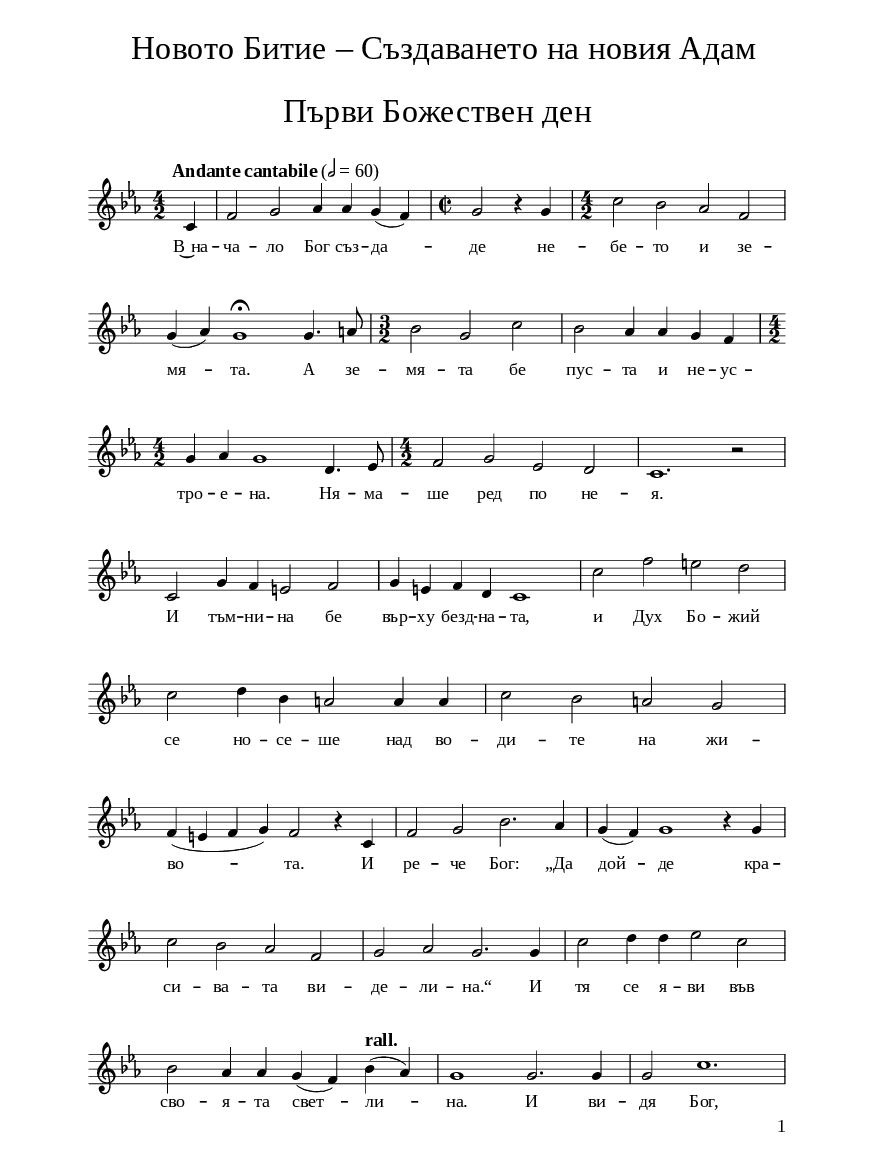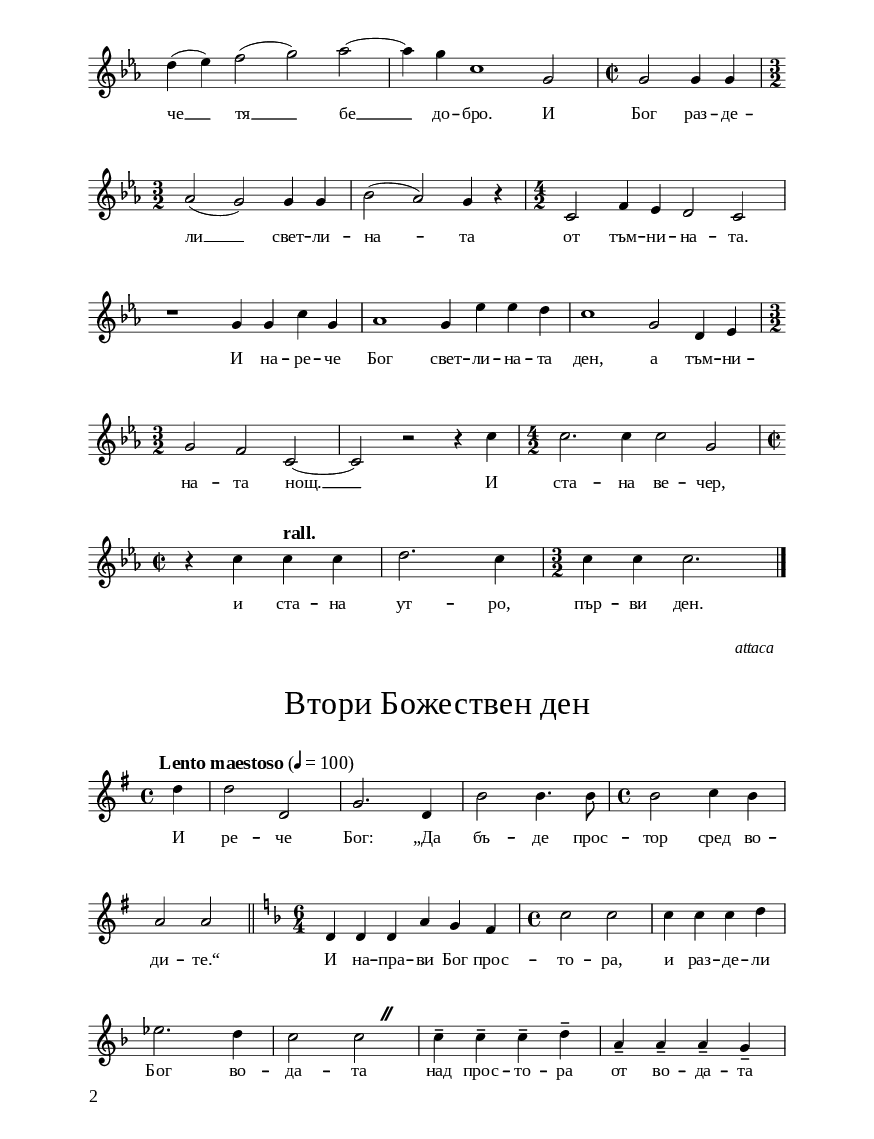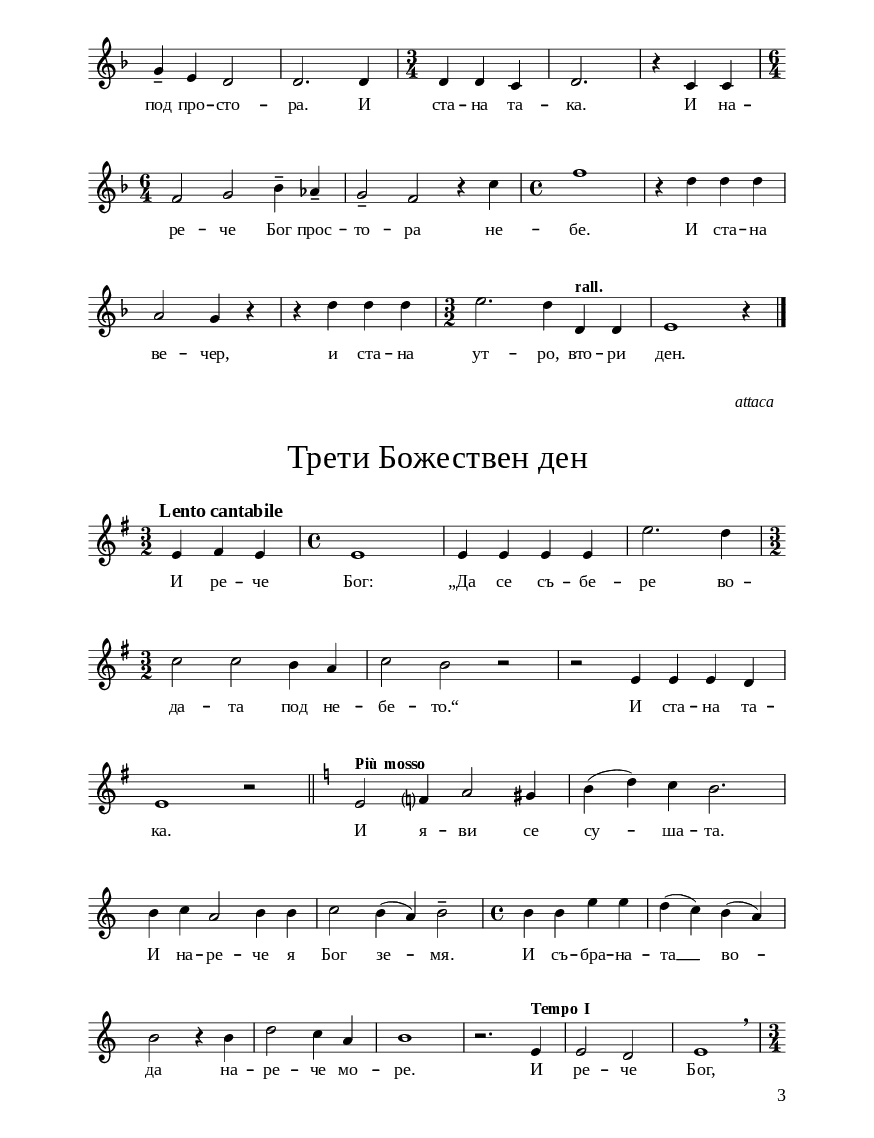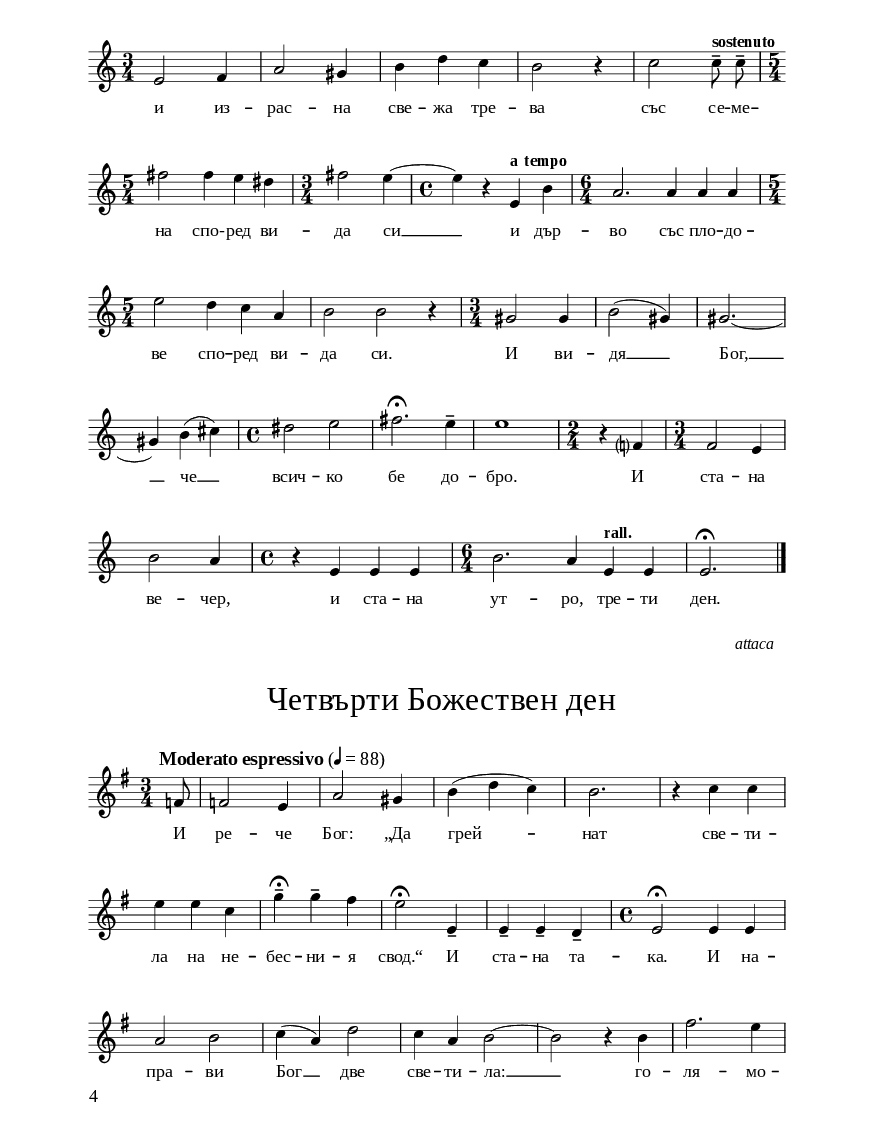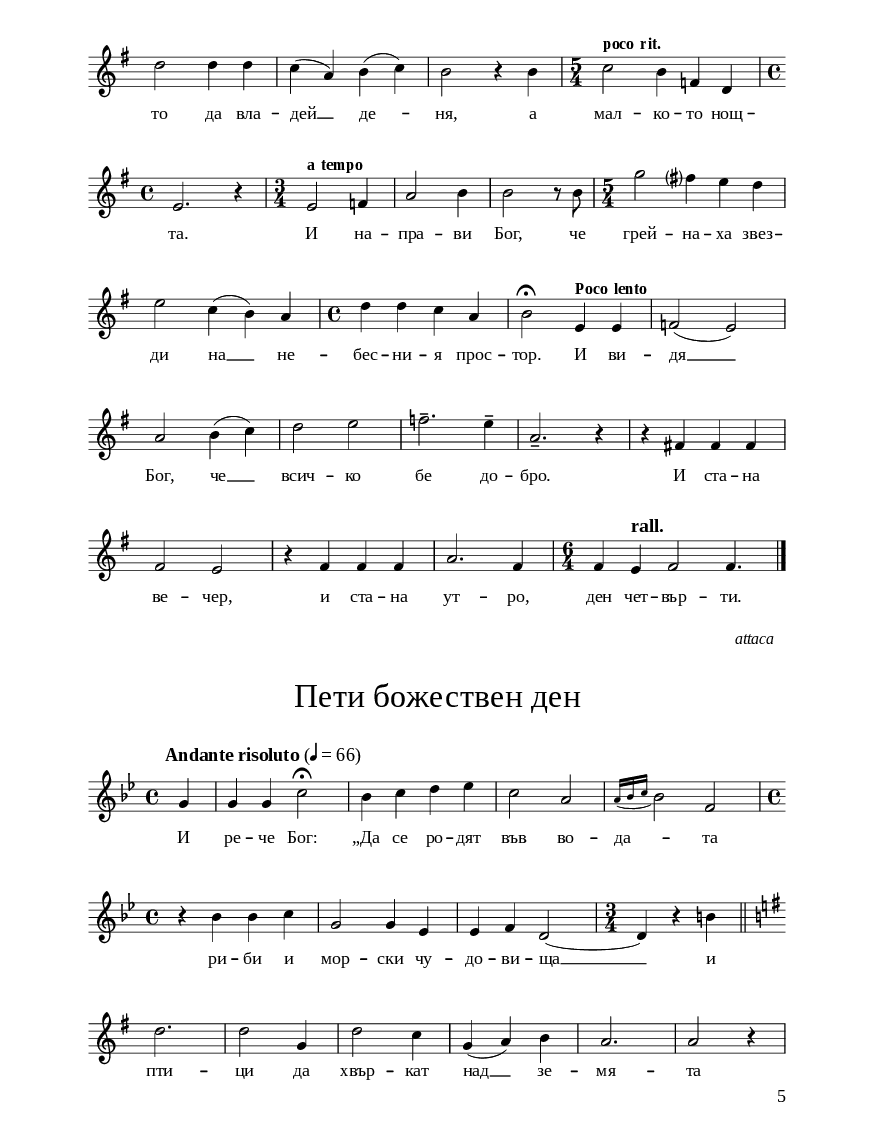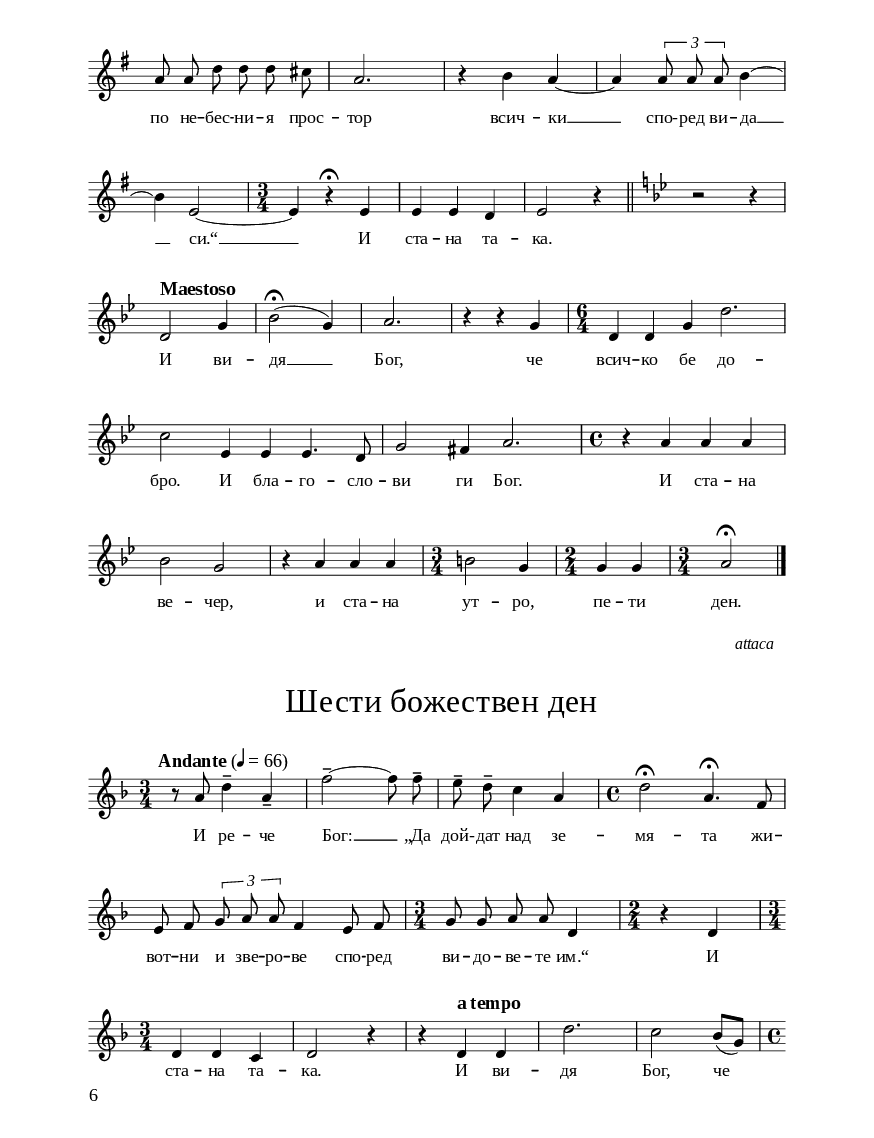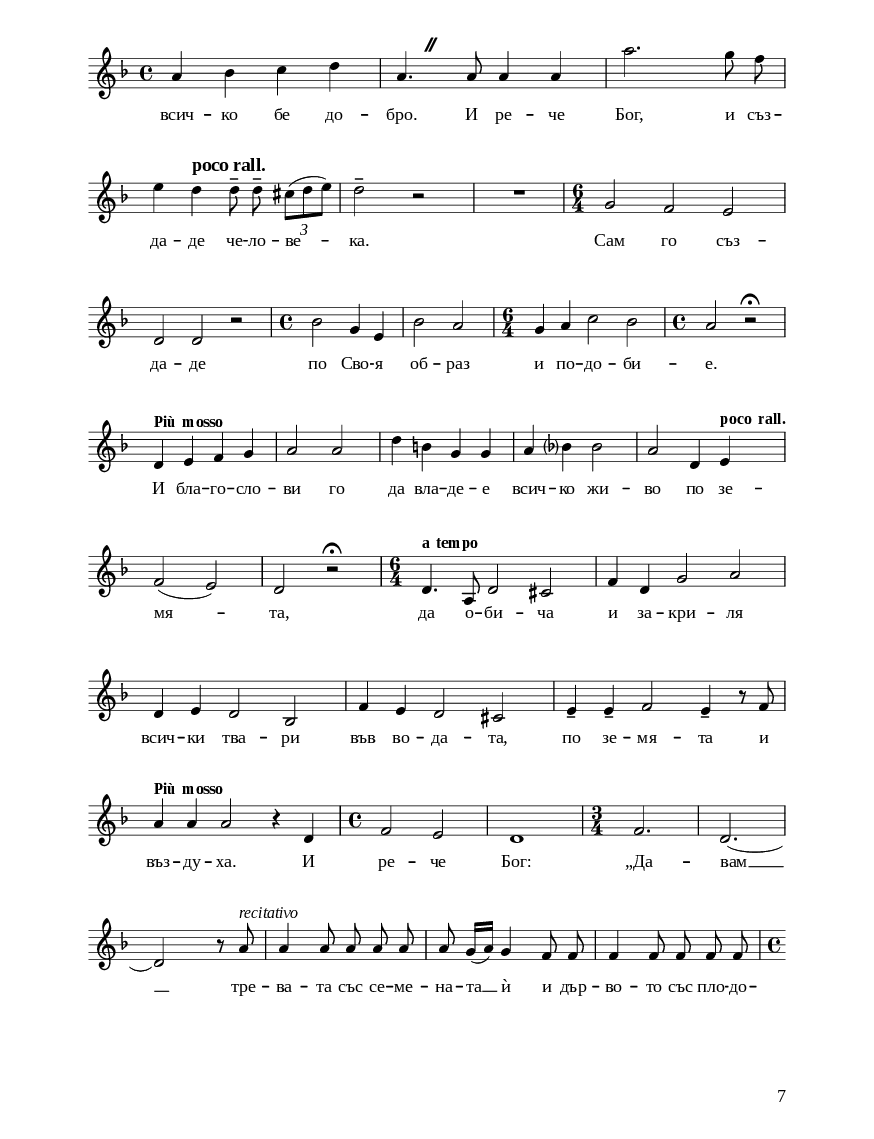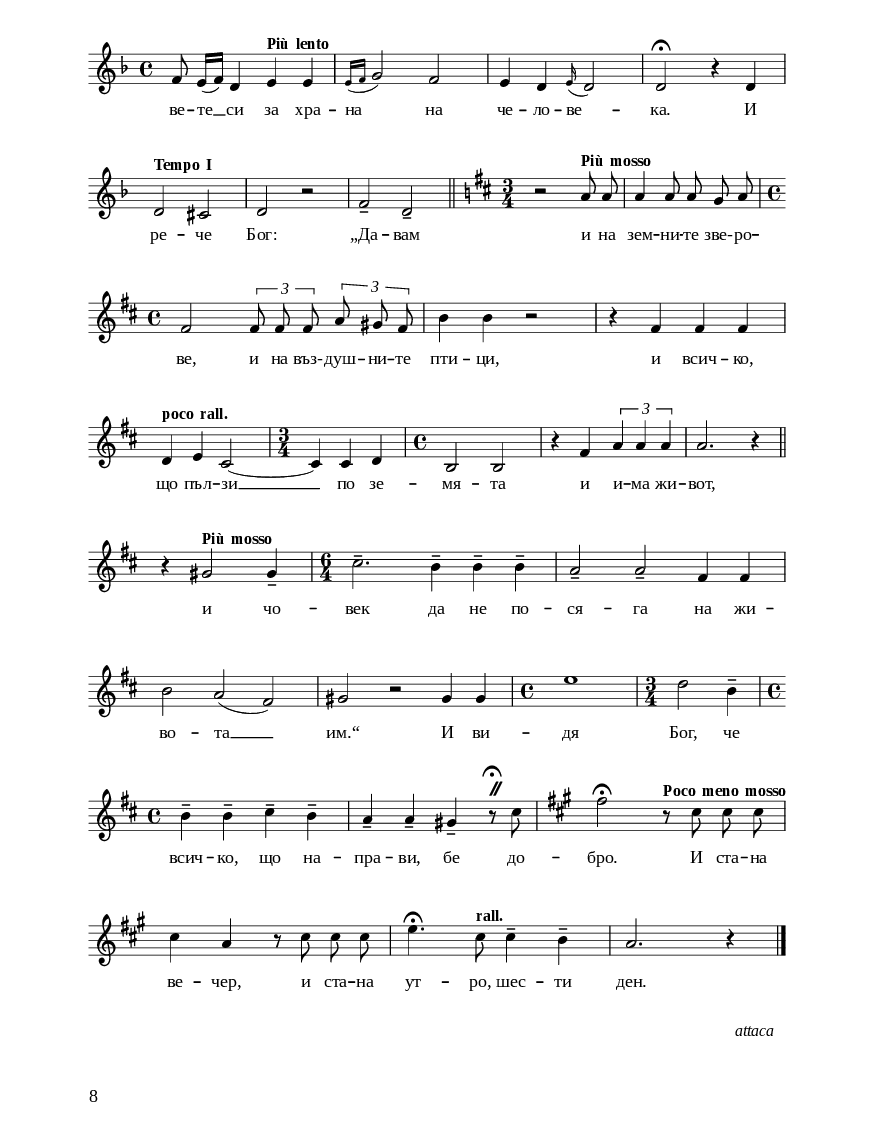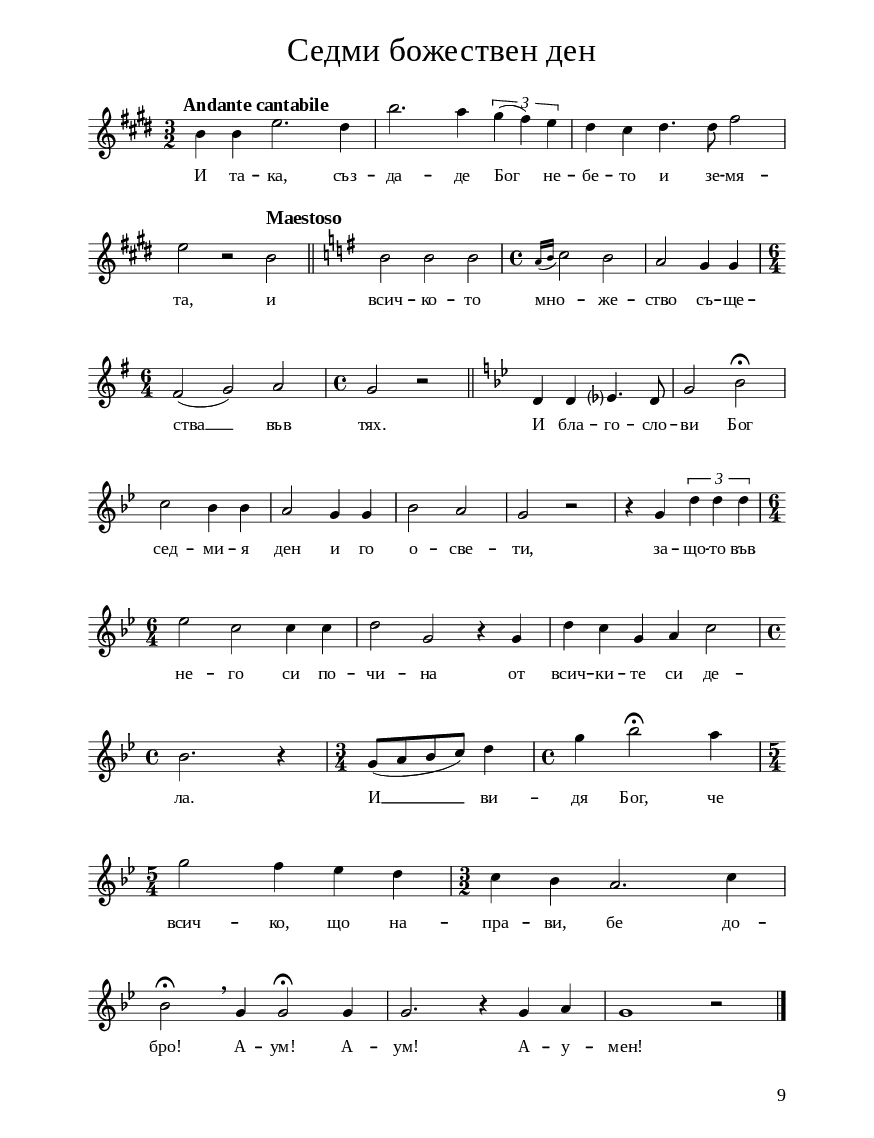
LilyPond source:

\version "2.24.2"

% include paper part and global functions
\include "include/globals.ily"

\bookpart {
    
  \label #'ref191
  \tocItem \markup "Новото Битие"
  \label #'ref191_1
  \tocItem \markup "     Първи Божествен ден"
  \include "include/bookpart-paper.ily"
  \markup \center-column \normal-text \fontsize #6.5 {
    \center-align
    \vspace #-1
    \line { "     Новото Битие – Създаването на новия Адам" }
  }
  \score {
    \include "include/score-layout.ily"

    \new Voice \absolute {
      \clef treble
      \key c \minor
      \time 4/2
      \tempoFunc "Andante cantabile" 2 "60"
      \autoBeamOff
      \partial 4
      c'4 | f'2 g'2
      as'4 as'4 g'4 ( f'4 ) | \time 2/2 g'2 r4 g'4 | % 3
      \time 4/2 c''2 bes'2 as'2 f'2 \break | % 4
      g'4 ( as'4 ) g'1 \fermata g'4. a'8 | % 5
      \time 3/2  bes'2 g'2 c''2 | % 6
      bes'2 as'4 as'4 g'4 f'4 \break | % 7
      \time 4/2  g'4 as'4 g'1 d'4. es'8 | % 8
      \time 4/2  f'2 g'2 es'2 d'2 | % 9
      c'1. r2 \break |
      c'2 g'4 f'4 e'2 f'2 | % 11
      g'4 e'4 f'4 d'4 c'1 | % 12
      c''2 f''2 e''2 d''2 \break | % 13
      c''2 d''4 bes'4 a'2 a'4 a'4 | % 14
      c''2 bes'2 a'2 g'2 \break | % 15
      f'4 ( e'4 f'4 g'4 ) f'2 r4 c'4 | % 16
      f'2 g'2 bes'2. as'4 | % 17
      g'4 ( f'4 ) g'1 r4 g'4 \break | % 18
      c''2 bes'2 as'2 f'2 | % 19
      g'2 as'2 g'2. g'4 |
      c''2 d''4 d''4 es''2 c''2 \break | % 21
      bes'2 as'4 as'4 g'4 ( f'4 )  \tempo "rall." bes'4( as'4 )
      | % 22
      g'1 g'2. g'4 | % 23
      g'2 c''1.  | % 24
      d''4 ( es''4 ) f''2 ( g''2 ) as''2 ~ | % 25
      as''4 g''4 c''1 g'2 | % 26
      \time 2/2  g'2 g'4 g'4 \break | % 27
      \time 3/2  as'2 ( g'2 ) g'4 g'4 | % 28
      bes'2 ( as'2 ) g'4 r4 | % 29
      \time 4/2  c'2 f'4 es'4 d'2 c'2 \break |
      r1 g'4 g'4 c''4 g'4 | % 31
      as'1 g'4 es''4 es''4 d''4 | % 32
      c''1 g'2 d'4 es'4 \break | % 33
      \time 3/2  g'2 f'2 c'2 ~ | % 34
      c'2 r2 r4 c''4 | % 35
      \time 4/2  c''2. c''4 c''2 g'2 \break | % 36
      \time 2/2  r4 c''4 \tempo "rall."  c''4c''4 | % 37
      d''2. c''4 | % 38
      \time 3/2 c''4 c''4 c''2. \bar "|."
    }

    \addlyrics {
      В~на -- ча --
      ло Бог съз -- да -- де не -- бе -- то и зе --
      мя -- та. А зе -- мя -- та бе пус -- та и не
      -- ус -- тро -- е -- на. Ня -- ма -- ше ред по
      не -- я. И тъм -- ни -- на бе вър -- ху безд --
      на -- та, и Дух Бо -- жий се но -- се -- ше
      над во -- ди -- те на жи -- во -- та. И ре --
      че Бог: „Да дой -- де кра -- си -- ва -- та ви
      -- де -- ли -- на.“ И тя се я -- ви във сво --
      я -- та свет -- ли -- на. И ви -- дя Бог, че __
      тя __ бе __ до -- бро. И Бог раз -- де -- ли __ свет --
      ли -- на -- та от тъм -- ни -- на -- та. И на --
      ре -- че Бог свет -- ли -- на -- та ден, а тъм
      -- ни -- на -- та нощ. __ И ста -- на ве -- чер, и
      ста -- на ут -- ро, пър -- ви ден.}

      \header {
        title = \titleFunc "Първи Божествен ден" "Părvi Božestven den"
      }

      \midi{}

    } % score

    \markup \raise #2.8 \override #'(baseline-skip . 2) {
      \column {
        \fill-line \italic { "" "" \concat {"attaca" "   " }}
      }
    }

    \label #'ref192
    \tocItem \markup "     Втори Божествен ден"
    \include "include/bookpart-paper.ily"
    \score {
      \include "include/score-layout.ily"

      \new Voice \absolute {
        \clef treble
        \key g \major
        \time 4/4
        \tempoFunc "Lento maestoso" 4 "100"
        \autoBeamOff
        \partial 4  d''4 | % 2
        d''2 d'2 | % 3
        g'2. d'4 | % 4
        b'2 b'4. b'8 | % 5
        \time 4/4 b'2 c''4 b'4 \break | % 6
        a'2 a'2 \bar "||"
        | % 7
        \time 6/4  | % 7
        \key d \minor
        d'4 d'4 d'4 a'4 g'4
        f'4 | % 8
        \time 4/4  | % 8
        c''2 c''2 | % 9
        c''4 c''4 c''4 d''4 \break|
        es''2. d''4  | % 11
        c''2 c''2^\markup { "     " \musicglyph "scripts.caesura.straight" } | % 12
        c''4 -- c''4 -- c''4 -- d''4
        -- | % 13
        a'4 -- a'4 -- a'4 -- g'4 -- \break | % 14
        g'4 -- e'4 d'2 | % 15
        d'2. d'4  | % 16
        \time 3/4  | % 16
        d'4 d'4 c'4 | % 17
        d'2. | % 18
        r4 c'4 c'4 | % 19
        \time 6/4  | % 19
        f'2 g'2 bes'4 -- as'4 -- |

        g'2 -- f'2 r4 c''4 | % 21
        \time 4/4  | % 21
        f''1  | % 22
        r4 d''4 d''4 d''4 \break | % 23
        a'2 g'4 r4 | % 24
        r4 d''4 d''4 d''4 | % 25
        \time 3/2  | % 25
        e''2. d''4 d'4 ^\markup{ \bold {rall.} }
        d'4 | % 26
        e'1 r4 \bar "|."
      }

      \addlyrics {
        И
        ре -- че Бог: „Да бъ -- де прос --
        тор сред во -- ди -- те.“ И на --
        пра -- ви Бог прос -- то -- ра, и
        раз -- де -- ли Бог во -- да -- та
        над прос -- то -- ра от во -- да --
        та под про -- сто -- ра. И ста --
        на та -- ка. И на -- ре -- че Бог
        прос -- то -- ра не -- бе. И ста --
        на ве -- чер, и ста -- на ут -- ро,
        вто -- ри ден.}

        \header {
          title = \titleFunc "Втори Божествен ден" "Vtori Božestven den"
        }

        \midi{}

      } % score

      \markup \raise #2.8 \override #'(baseline-skip . 2) {
        \column {
          \fill-line \italic { "" "" \concat {"attaca" "   " }}
        }
      }

      \label #'ref193
      \tocItem \markup "     Трети Божествен ден"
      \include "include/bookpart-paper.ily"
      \score {
        \include "include/score-layout.ily"

        \new Voice \absolute {
          \clef treble
          \key e \minor
          \time 3/2
          \tempo "Lento cantabile"
          \autoBeamOff
          \partial 2.
          e'4  fis'4
          e'4 | % 2
          \time 4/4  | % 2
          e'1 | % 3
          e'4  e'4  e'4  e'4 | % 4
          e''2. d''4 \break  | % 5
          \time 3/2   | % 5
          c''2 c''2 b'4  a'4 | % 6
          c''2 b'2 r2 | % 7
          r2  e'4  e'4  e'4  d'4 \break | % 8
          e'1 r2 \bar "||"
          \key a \minor | % 9
          e'2 ^\markup{ \bold {Più mosso} }  f'?4  a'2
          gis'4 |
          b'4 ( d''4 ) c''4 b'2. \break | % 11
          b'4 c''4  a'2 b'4 b'4
          | % 12
          c''2 b'4 (  a'4 ) b'2 -- | % 13
          \time 4/4  | % 13
          b'4 b'4 e''4 e''4 | % 14
          d''4 ( c''4 ) b'4 (  a'4 )
          \break | % 15
          b'2 r4 b'4 | % 16
          d''2 c''4  a'4 | % 17
          b'1 | % 18
          r2.  e'4 ^\markup{ \bold {Tempo I} } | % 19
          e'2  d'2 |
          e'1 \breathe  \break | % 21
          \time 3/4  | % 21
          e'2  f'4  | % 22
          a'2  gis'4 | % 23
          b'4 d''4 c''4 | % 24
          b'2 r4 | % 25
          c''2 c''8 --  ^\markup{ \bold {sostenuto} }
          c''8 -- \break | % 26
          \time 5/4  | % 26
          fis''2 fis''4 e''4 dis''4 | % 27
          \time 3/4  | % 27
          fis''2 e''4 ~ | % 28
          \time 4/4  | % 28
          e''4 r4  e'4 ^\markup{ \bold {a tempo} }
          b'4 | % 29
          \time 6/4  | % 29
          a'2.  a'4  a'4  a'4 \break |
          \time 5/4  |
          e''2 d''4 c''4  a'4  | % 31
          b'2 b'2 r4 | % 32
          \time 3/4  | % 32
          gis'2  gis'4 | % 33
          b'2 (  gis'4 ) | % 34
          gis'2. ~ \break | % 35
          gis'4 b'4 ( cis''4 ) | % 36
          \time 4/4  | % 36
          dis''2 e''2  | % 37
          fis''2. ^\fermata e''4 -- | % 38
          e''1 | % 39
          \time 2/4  | % 39
          r4  f'?4 |
          \time 3/4  |
          f'2  e'4 \break | % 41
          b'2  a'4 | % 42
          \time 4/4  | % 42
          r4  e'4  e'4  e'4 | % 43
          \time 6/4  | % 43
          b'2.  a'4   % 44
          e'4 ^\markup{ \bold {rall.} }  e'4 | e'2. \fermata
          \bar "|."
        }

        \addlyrics {
          И
          ре -- че Бог: „Да се съ -- бе --
          ре во -- да -- та под не -- бе --
          то.“ И ста -- на та -- ка. И я --
          ви се су -- ша -- та. И на --
          ре -- че я Бог зе -- мя. И съ
          -- бра -- на -- та __  во -- да на
          -- ре -- че мо -- ре. И ре -- че
          Бог, и из -- рас -- на све -- жа
          тре -- ва със се -- ме -- на "спо-" --
          ред ви -- да си __  и дър -- во
          със пло -- до -- ве спо -- ред ви --
          да си. И ви -- дя __  Бог, __ че __
          всич -- ко бе до -- бро. И ста
          -- на ве -- чер, и ста -- на ут --
          ро, тре -- ти ден.}

          \header {
            title = \titleFunc "Трети Божествен ден" "Treti Božestven den"
          }

          \midi{}

        } % score

        \markup \raise #2.8 \override #'(baseline-skip . 2) {
          \column {
            \fill-line \italic { "" "" \concat {"attaca" "   " }}
          }
        }

        \label #'ref194
        \tocItem \markup "     Четвърти Божествен ден"
        \include "include/bookpart-paper.ily"
        \score {
          \include "include/score-layout.ily"

          \new Voice \absolute {
            \clef treble
            \key e \minor
            \time 3/4
            \tempoFunc "Moderato espressivo" 4 "88"
            \autoBeamOff
            \partial 8
            f'8  | % 2
            f'2  e'4 | % 3
            a'2  gis'4 | % 4
            b'4 ( d''4 c''4 ) | % 5
            b'2. | % 6
            r4 c''4 c''4 \break  | % 7
            e''4 e''4 c''4 | % 8
            g''4 ^\fermata -- g''4 -- fis''4
            | % 9
            e''2 ^\fermata  e'4 -- |
            e'4 --  e'4 --  d'4 -- | % 11
            \time 4/4  | % 11
            e'2 ^\fermata  e'4  e'4 \break | % 12
            a'2 b'2 | % 13
            c''4 (  a'4 ) d''2 | % 14
            c''4  a'4 b'2 ~ | % 15
            b'2 r4 b'4 | % 16
            fis''2. e''4 \break  | % 17
            d''2 d''4 d''4 | % 18
            c''4 (  a'4 ) b'4 ( c''4 ) | % 19
            b'2 r4 b'4 |
            \time 5/4  |
            c''2 ^\markup{ \bold {poco rit.} } b'4
            f'4  d'4 \break | % 21
            \time 4/4  | % 21
            e'2. r4 | % 22
            \time 3/4  | % 22
            e'2 ^\markup{ \bold {a tempo} }  f'4 | % 23
            a'2 b'4 | % 24
            b'2 r8 b'8 | % 25
            \time 5/4  | % 25
            g''2 fis''?4 e''4 d''4 \break  | % 26
            e''2 c''4 ( b'4 )  a'4 | % 27
            \time 4/4  | % 27
            d''4 d''4 c''4  a'4 | % 28
            b'2 ^\fermata  e'4 ^\markup{ \bold {Poco lento} }
            e'4 | % 29
            f'2 (  e'2 ) \break |
            a'2 b'4 ( c''4 ) | % 31
            d''2 e''2 | % 32
            f''2. -- e''4 --  | % 33
            a'2. -- r4 | % 34
            r4  fis'!4  fis'4  fis'4 \break | % 35
            fis'2  e'2 | % 36
            r4  fis'4  fis'4  fis'4 | % 37
            a'2.  fis'4 | % 38
            \time 6/4  | % 38
            fis'4  \tempo "rall." e'4  fis'2
            fis'4. \bar "|."
          }

          \addlyrics {
            И
            ре -- че Бог: „Да грей --
            нат све -- ти -- ла на не -- бес --
            ни -- я свод.“ И ста -- на та --
            ка. И на -- пра -- ви Бог __  две
            све -- ти -- ла: __  го -- ля -- мо --
            то да вла -- дей __  де -- ня,
            а мал -- ко -- то нощ -- та. И на --
            пра -- ви Бог, че грей -- на -- ха
            звез -- ди на __  не -- бес -- ни --
            я прос -- тор. И ви -- дя __  Бог,
            че __  всич -- ко бе до -- бро. И
            ста -- на ве -- чер, и ста -- на
            ут -- ро, ден чет -- вър -- ти.}

            \header {
              title = \titleFunc " Четвърти Божествен ден" "Četvărti Božestven den"
            }

            \midi{}

          } % score

          \markup \raise #2.8 \override #'(baseline-skip . 2) {
            \column {
              \fill-line \italic { "" "" \concat {"attaca" "   " }}
            }
          }

          \label #'ref195
          \tocItem \markup "     Пети божествен ден "
          \include "include/bookpart-paper.ily"
          \score {
            \include "include/score-layout.ily"

            \new Voice \absolute {
              \clef treble
              \key g \minor
              \time 4/4
              \tempoFunc "Andante risoluto" 4 "66"
              \autoBeamOff
              \partial 4
              g'4
              | % 146
              g'4 g'4 c''2 ^\fermata | % 147
              bes'4  c''4  d''4  es''4 | % 148
              c''2 a'2 | % 149
              \acciaccatura {  a'16 [ bes' c''] } bes'2 f'2 |
              \time 4/4
              r4  bes'4  bes'4  c''4 | % 151
              g'2 g'4 es'4 | % 152
              es'4 f'4 d'2 ~ | % 153
              \time 3/4  | % 153
              d'4 r4  b'4 \bar "||"
              \break | % 154
              \key g \major | % 154
              d''2. | % 155
              d''2 g'4 | % 156
              d''2  c''4 | % 157
              g'4 ( a'4 )  b'4 | % 158
              a'2. | % 159
              a'2 r4 \break |
              a'8 a'8  d''8  d''8  d''8
              cis''8 | % 161
              a'2. | % 162
              r4  b'4 a'4 ~ | % 163
              a'4 %\once \omit TupletBracket
              \times 2/3  {
                a'8 a'8 a'8
              }
              b'4 ~ \break | % 164
              b'4 e'2 ~  | % 165
              \time 3/4 e'4 r4 ^\fermata e'4 | % 166
              e'4 e'4 d'4 | % 167
              e'2 r4 \bar "||"
              \key bes \major | % 168
              r2 r4 | \break % 169
              \tempo "Maestoso" d'2 g'4 |

              bes'2 ( ^\fermata g'4 ) | % 171
              a'2. | % 172
              r4 r4 g'4 | % 173
              \time 6/4  | % 173
              d'4 d'4 g'4  d''2. \break | % 174
              c''2 es'4 es'4 es'4. d'8 | % 175
              g'2 fis'4 a'2. | % 176
              \time 4/4  | % 176
              r4 a'4 a'4 a'4 | \break % 177
              bes'2 g'2 | % 178
              r4 a'4 a'4 a'4 | % 179
              \time 3/4  | % 179
              b'2 g'4 |
              \time 2/4  |
              g'4 g'4 | % 181
              \time 3/4 | % 181
              a'2 \fermata \bar "|."
            }

            \addlyrics {
              И ре -- че Бог:
              „Да се ро -- дят във во --
              да -- та ри -- би и мор -- ски
              чу -- до -- ви -- ща __  и пти -- ци
              да хвър -- кат над __  зе -- мя --
              та по не -- бес -- ни -- я прос --
              тор всич -- ки __  "спо-" -- ред ви --
              да __ си.“ __  И ста -- на та --
              ка. И ви -- дя __  Бог, че всич --
              ко бе до -- бро. И бла -- го --
              сло -- ви ги Бог. И ста -- на ве
              -- чер, и ста -- на ут -- ро, пе --
              ти ден.}

              \header {
                title = \titleFunc "Пети божествен ден" "Peti božestven den"
              }

              \midi{}

            } % score

            \markup \raise #2.8 \override #'(baseline-skip . 2) {
              \column {
                \fill-line \italic { "" "" \concat {"attaca" "   " }}
              }
            }


            \label #'ref195
            \tocItem \markup "     Шести божествен ден "

            \include "include/bookpart-paper.ily"
            \score {
              \include "include/score-layout.ily"

              \new Voice \absolute {
                \clef treble
                \key d \minor
                \time 3/4
                \tempoFunc "Andante" 4 "66"
                \autoBeamOff
                r8 a'8  d''4 -- a'4 --
                | % 183
                f''2 ~ --  f''8  f''8 -- | % 184
                e''8 --  d''8 --  c''4 a'4 | % 185
                \time 4/4  | % 185
                d''2 ^\fermata a'4. ^\fermata f'8 \break | % 186
                e'8 f'8
                \times 2/3  {
                  g'8  a'8 a'8
                }
                f'4 e'8 f'8 | % 187
                \time 3/4  | % 187
                g'8 g'8 a'8 a'8 d'4 | % 188
                \time 2/4  | % 188
                r4 d'4  \break | % 189
                \time 3/4  | % 189
                d'4 d'4 c'4 |
                d'2 r4 | % 191
                r4 \tempo "a tempo" d'4  d'4 | % 192
                d''2. | % 193
                c''2 bes'8 ( [ g'8 ) ] \break | % 194
                \time 4/4  | % 194
                a'4  bes'4  c''4  d''4  | % 195

                a'4.^\markup {
                  \concat { "       " \musicglyph #"scripts.caesura.straight"}
                } a'8 a'4 a'4 | % 196
                a''2.  g''8 f''8 \break | % 197
                e''4 \tempo "poco rall." d''4
                d''8 --  d''8 -- \once \omit TupletBracket
                \times 2/3  {
                  cis''8 ( [  d''8  e''8 ) ]
                } |
                d''2  -- r2 | % 199
                R1 |
                \time 6/4  |
                g'2 f'2 e'2 \break | % 201
                d'2 d'2 r2  | % 202
                \time 4/4  | % 202
                bes'2 g'4 e'4 | % 203
                bes'2 a'2 | % 204
                \time 6/4  | % 204
                g'4 a'4  c''2  bes'2 | % 205
                \time 4/4  | % 205
                a'2 r2 ^\fermata \break | % 206
                d'4 ^\markup{ \bold {Più mosso} } e'4 f'4
                g'4 | % 207
                a'2 a'2 | % 208
                d''4  b'4 g'4 g'4 | % 209
                a'4  bes'?4  bes'2 |
                a'2 d'4 e'4  ^\markup{ \bold {poco rall.} } \break  | % 211
                f'2 ( e'2 ) | % 212
                d'2 r2 ^\fermata | % 213
                \time 6/4  | % 213
                d'4. ^\markup{ \bold {a tempo} } a8 d'2
                cis'2 | % 214
                f'4 d'4 g'2 a'2 \break | % 215
                d'4 e'4 d'2 bes2 | % 216
                f'4 e'4 d'2 cis'2 | % 217
                e'4 -- e'4 -- f'2 e'4 -- r8
                f'8 \break | % 218
                a'4 ^\markup{ \bold {Più mosso} } a'4 a'2 r4
                d'4 | % 219
                \time 4/4  | % 219
                f'2 e'2 |
                d'1  | % 221
                \time 3/4  | % 221
                f'2. | % 222
                d'2. ~ \break | % 223
                d'2 r8 a'8 ^\markup{ \italic {recitativo} } | % 224
                a'4 a'8 a'8 a'8 a'8 | % 225
                a'8 g'16 ( [ a'16 ) ] g'4 f'8
                f'8 | % 226
                f'4 f'8 f'8 f'8 f'8 \break | % 227
                \time 4/4  | % 227
                f'8 e'16 ( [ f'16 ) ] d'4 e'4 ^\markup{ \bold {Più lento} }  e'4 |
                \grace { e'16 [ ( f' ]  } g'2 ) f'2 |
                e'4 d' \grace {
                  e'16 (
                } d'2 ) |
                d'2 \fermata r4 d'4 |
                d'2 ^\markup{ \bold {Tempo I} } cis'2 | % 232
                d'2 r2 | % 233
                f'2 -- d'2 -- | \bar "||" % 234
                \time 3/4  | % 234
                \key d \major r2 a'8 ^\markup{ \bold {Più mosso} } a'8  | % 235
                a'4 a'8 a'8 g'8 a'8 \break | % 236
                \time 4/4  | % 236
                fis'2
                \times 2/3  {
                  fis'8  fis'8 fis'8
                }
                \times 2/3  {
                  a'8  gis'8 fis'8
                }


                | % 237
                b'4  b'4 r2  | % 238
                r4 fis'4 fis'4 fis'4  | \break % 239
                d'4 ^\markup{ \bold {poco rall.} } e'4 cis'2~ |
                \time 3/4  |
                cis'4 cis'4 d'4 | % 241
                \time 4/4  | % 241
                b2 b2 | % 242
                r4 fis'4 \times 2/3 {
                  a'4 a'4 a'4
                }
                | % 243
                a'2. r4 \break | \bar "||"% 244
                r4 gis'2 ^\markup{ \bold {Più mosso} } gis'4 -- | % 245
                \time 6/4  | % 245
                cis''2. --  b'4 --  b'4 --  b'4
                -- | % 246
                a'2 -- a'2 -- fis'4 fis'4
                | % 247
                b'2 a'2 ( fis'2 ) | % 248
                gis'2 r2 gis'4 gis'4 | % 249
                \time 4/4  | % 249
                e''1 |
                \time 3/4  |
                d''2  b'4 -- | % 251
                \time 4/4  | \break % 251
                b'4 --  b'4 --  cis''4 --  b'4
                -- | % 252
                a'4 -- a'4 -- gis'4 -- r8
                ^\markup {
                  \musicglyph #"scripts.caesura.straight"
                }
                ^\fermata
                cis''8  |  % 253
                \key a \major
                fis''2 ^\fermata r8  ^\markup{ \bold {Poco meno mosso} } cis''8
                cis''8  cis''8  \break | % 254
                cis''4 a'4 r8  cis''8  cis''8
                cis''8 | % 255
                e''4. ^\fermata  cis''8 ^\markup{ \bold {rall.} }
                cis''4 --  b'4 -- | % 256
                a'2. r4 \bar "|."


              }
              \addlyrics {
                И ре -- че Бог: __  „Да
                "дой-" -- дат над зе -- мя -- та жи --
                вот -- ни и зве -- ро -- ве спо --
                ред ви -- до -- ве -- те им.“ И
                ста -- на та -- ка. И ви -- дя Бог,
                че  всич -- ко бе до -- бро. И
                ре -- че Бог, и съз -- да -- де че
                -- ло -- ве --  ка. Сам го съз
                -- да -- де по Сво -- я об -- раз и
                по -- до -- би -- е. И бла -- го --
                сло -- ви го да вла -- де -- е
                всич -- ко жи -- во по зе -- мя
                -- та, да о -- би -- ча и за --
                кри -- ля всич -- ки тва -- ри във
                во -- да -- та, по зе -- мя -- та и
                въз -- ду -- ха. И ре -- че Бог:
                „Да -- вам  __ тре -- ва -- та
                със се -- ме -- на -- та __  ѝ и
                дър -- во -- то със пло -- до -- ве
                -- те __  си за хра --
                на на че -- ло --  ве -- ка. И ре --
                че Бог: „Да -- вам и на зем --
                ни -- те "зве-" -- ро -- ве, и на "въз-"
                -- душ -- ни -- те пти -- ци, и всич
                -- ко, що пъл -- зи __ по зе -- мя
                -- та и и -- ма жи -- вот, и чо --
                век да не по -- ся -- га на жи --
                во -- та __ им.“ И ви -- дя Бог,
                че всич -- ко, що на -- пра -- ви,
                бе до -- бро. И ста -- на ве --
                чер, и ста -- на ут -- ро, шес --
                ти ден.
              }

              \header {
                title = \titleFunc " Шести божествен ден" "Šesti božestven den"
              }

              \midi{}

            } % score

            \markup \raise #2.8 \override #'(baseline-skip . 2) {
              \column {
                \fill-line \italic { "" "" \concat {"attaca" "   " }}
              }
            }

            \pageBreak

            \label #'ref199
            \tocItem \markup "     Седми божествен ден"
            \include "include/bookpart-paper.ily"
            \score {
              \include "include/score-layout.ily"

              \new Voice \absolute {
                \clef treble
                \key e \major
                \time 3/2
                \tempo "Andante cantabile"
                \autoBeamOff
                b'4  b'4 e''2.  dis''4 | % 258
                b''2.  a''4 \tupletUp  \times 2/3 {
                  \once \override Slur.positions = #'(1 . 1) gis''4 (  fis''4 )  e''4
                }
                | % 259
                dis''4  cis''4  dis''4.  dis''8
                fis''2 \break |
                e''2 r2   \tempo "Maestoso" b'2  \bar
                "||"
                \key g \major | % 261
                b'2  b'2  b'2 | % 262
                \time 4/4  |

                \grace { a'16 ([b'16] } c''2) b'2 | a'2 g'4 g'4 | \break

                \time 6/4  | % 264
                fis'2 ( g'2 ) a'2 | % 265
                \time 4/4  | % 265
                g'2 r2 \bar "||"
                \key g \minor | % 266
                d'4 d'4 es'?4. d'8 | % 267
                g'2  bes'2 ^\fermata \break | % 268
                c''2  bes'4  bes'4 | % 269
                a'2 g'4 g'4 |
                bes'2 a'2 | % 271
                g'2 r2 | % 272
                r4 g'4 \times 2/3 {
                  d''4  d''4  d''4
                }
                \break | % 273
                \time 6/4  | % 273
                es''2  c''2  c''4  c''4 | % 274
                d''2 g'2 r4 g'4 | % 275
                d''4  c''4 g'4 a'4  c''2
                \break | % 276
                \time 4/4  | % 276
                bes'2. r4 | % 277
                \time 3/4  | % 277
                g'8 ( [ a'8 bes'8 c''8 ) ]
                d''4 | % 278
                \time 4/4  | % 278
                g''4  bes''2 ^\fermata  a''4 \break | % 279
                \time 5/4  | % 279
                g''2  f''4  es''4  d''4 |
                \time 3/2  |
                c''4  bes'4 a'2.  c''4 \break | % 281
                bes'2 ^\fermata \breathe g'4 g'2 ^\fermata
                g'4 | % 282
                g'2. r4 g'4 a'4 | % 283
                g'1 r2 \bar "|."
              }
              \addlyrics {
                И та -- ка, съз -- да -- де
                Бог не -- бе -- то и зе -- мя --
                та, и всич -- ко -- то
                мно -- же -- ство съ -- ще -- ства __  във
                тях. И бла -- го -- сло -- ви Бог
                сед -- ми -- я ден и го о -- све --
                ти, за -- що -- то във не -- го си
                по -- чи -- на от всич -- ки -- те
                си де -- ла. И __    ви -- дя
                Бог, че всич -- ко, що на -- пра --
                ви, бе до -- бро! А -- ум! А -- ум!
                А -- у -- мен!}

                \header {
                  title = \titleFunc " Седми божествен ден" "Sedmi božestven den"
                }

                \midi{}

              } % score


            } % bookpart

            % Più mosso
            %
